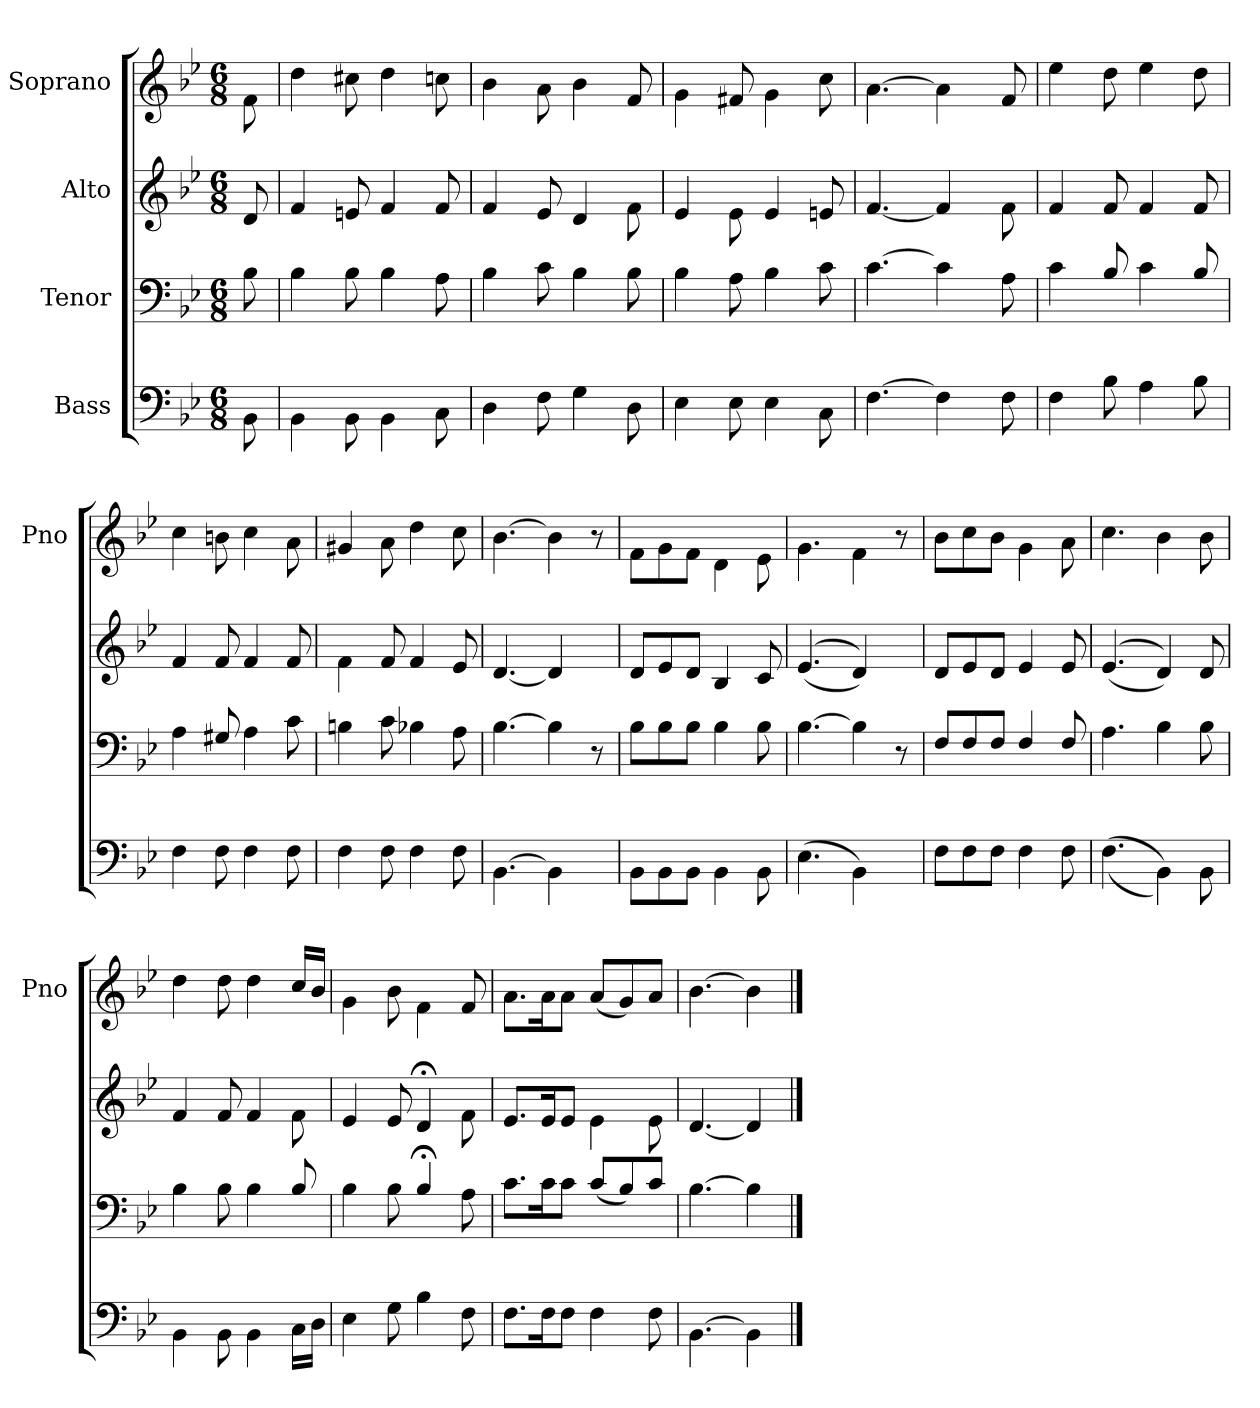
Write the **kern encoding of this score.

**kern	**kern	**kern	**kern
*part4	*part3	*part2	*part1
*staff4	*staff3	*staff2	*staff1
*I"Bass	*I"Tenor	*I"Alto	*I"Soprano
*	*	*	*I'Pno
*clefF4	*clefF4	*clefG2	*clefG2
*k[b-e-]	*k[b-e-]	*k[b-e-]	*k[b-e-]
*B-:	*B-:	*B-:	*B-:
*M6/8	*M6/8	*M6/8	*M6/8
=	=	=	=
8BB-\	8B-\	8d/	8f\
=	=	=	=
4BB-\	4B-\	4f/	4dd\
8BB-\	8B-\	8en/	8cc#X\
4BB-\	4B-\	4f/	4dd\
8C\	8A\	8f/	8ccn\
=	=	=	=
4D\	4B-\	4f/	4b-\
8F\	8c\	8e-/	8a\
4G\	4B-\	4d/	4b-\
8D\	8B-\	8f\	8f/
=	=	=	=
4E-\	4B-\	4e-/	4g\
8E-\	8A\	8e-\	8f#X/
4E-\	4B-\	4e-/	4g\
8C\	8c\	8en/	8cc\
=	=	=	=
[4.F\	[4.c\	[4.f/	[4.a\
4F\]	4c\]	4f/]	4a\]
=-	=-	=-	=-
8F\	8A\	8f\	8f/
=	=	=	=
4F\	4c\	4f/	4ee-\
8B-\	8B-/	8f/	8dd\
4A\	4c\	4f/	4ee-\
8B-\	8B-/	8f/	8dd\
=	=	=	=
4F\	4A\	4f/	4cc\
8F\	8G#X/	8f/	8bn\
4F\	4A\	4f/	4cc\
8F\	8c\	8f/	8a\
=	=	=	=
4F\	4Bn\	4f\	4g#X/
8F\	8c\	8f/	8a\
4F\	4B-X\	4f/	4dd\
8F\	8A\	8e-/	8cc\
=	=	=	=
[4.BB-\	[4.B-\	[4.d/	[4.b-\
4BB-\]	4B-\]	4d/]	4b-\]
8ryy	8r	8ryy	8r
=	=	=	=
8BB-\L	8B-\L	8d/L	8f\L
8BB-\	8B-\	8e-/	8g\
8BB-\J	8B-\J	8d/J	8f\J
4BB-\	4B-\	4B-/	4d\
8BB-\	8B-\	8c/	8e-\
=	=	=	=
(>4.E-\	[4.B-\	(>(<4.e-/	4.g\
4BB-\)	4B-\]	4d/))	4f\
8ryy	8r	8ryy	8r
=	=	=	=
8F\L	8F/L	8d/L	8b-\L
8F\	8F/	8e-/	8cc\
8F\J	8F/J	8d/J	8b-\J
4F\	4F/	4e-/	4g\
8F\	8F/	8e-/	8a\
=	=	=	=
(>(>4.F\	4.A\	(>(>4.e-/	4.cc\
4BB-\))	4B-\	4d/))	4b-\
8BB-\	8B-\	8d/	8b-\
=	=	=	=
4BB-\	4B-\	4f/	4dd\
8BB-\	8B-\	8f/	8dd\
4BB-\	4B-\	4f/	4dd\
16C\LL	8B-/	8f\	16cc/LL
16D\JJ	.	.	16b-/JJ
=	=	=	=
4E-\	4B-\	4e-/	4g\
8G\	8B-\	8e-/	8b-\
4B-\	4B-;/	4d;</	4f\
8F\	8A\	8f\	8f/
=	=	=	=
8.F\L	8.c\L	8.e-/L	8.a\L
16F\K	16c\K	16e-/K	16a\K
8F\J	8c\J	8e-/J	8a\J
4F\	(>8c/L	4e-\	(>8a/L
.	8B-/)	.	8g/)
8F\	8c/J	8e-\	8a/J
=	=	=	=
[4.BB-\	[4.B-\	[4.d/	[4.b-\
4BB-\]	4B-\]	4d/]	4b-\]
==	==	==	==
*-	*-	*-	*-
